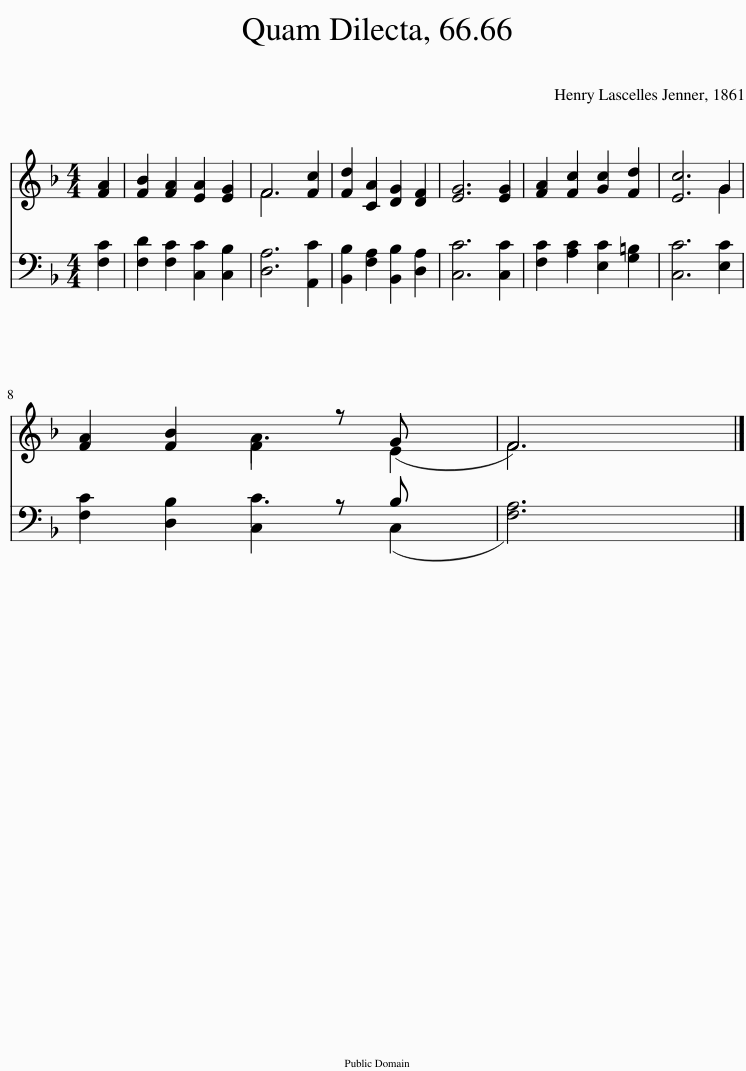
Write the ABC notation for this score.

X:1
%%score ( 1 2 ) ( 3 4 )
L:1/8
M:4/4
I:linebreak $
K:F
V:1 treble
V:2 treble
V:3 bass
V:4 bass
V:1
 [FA]2 | [FB]2 [FA]2 [EA]2 [EG]2 | F6 [Fc]2 | [Fd]2 [CA]2 [DG]2 [DF]2 | [EG]6 [EG]2 | %5
 [FA]2 [Fc]2 [Gc]2 [Fd]2 | [Ec]6 G2 |$ [FA]2 [FB]2 F2 z G x | F6 |] %9
V:2
 x2 | x8 | F6 x2 | x8 | x8 | %5
 x8 | x6 G2 |$ x4 A3 E2 | F6 |] %9
V:3
 [F,C]2 | [F,D]2 [F,C]2 [C,C]2 [C,B,]2 | [D,A,]6 [A,,C]2 | [B,,B,]2 [F,A,]2 [B,,B,]2 [D,A,]2 | [C,C]6 [C,C]2 | %5
 [F,C]2 [A,C]2 [E,C]2 [G,=B,]2 | [C,C]6 [E,C]2 |$ [F,C]2 [D,B,]2 C,2 z B, x | [F,A,]6 |] %9
V:4
 x2 | x8 | x8 | x8 | x8 | %5
 x8 | x8 |$ x4 C3 C,2 | x6 |] %9
